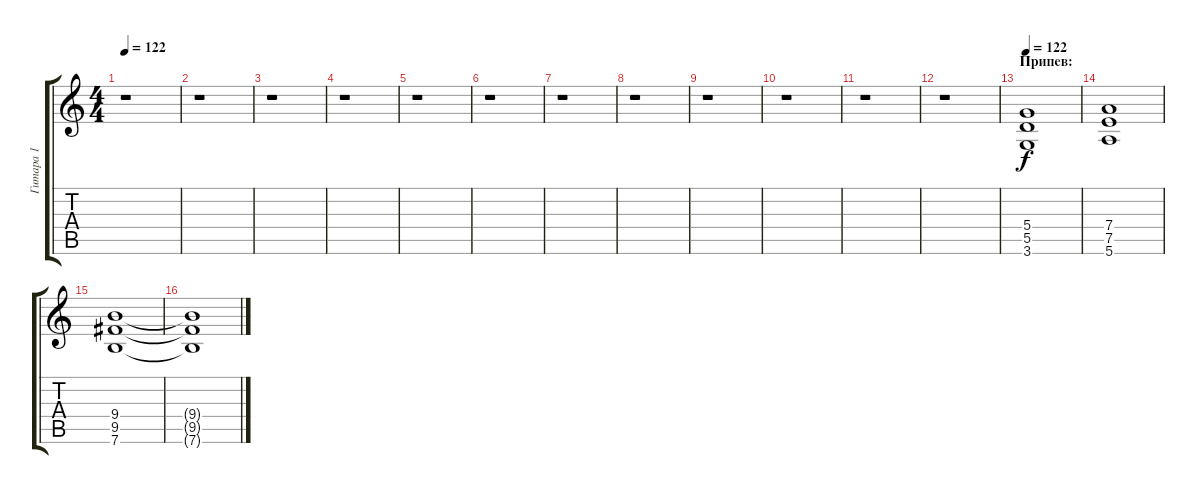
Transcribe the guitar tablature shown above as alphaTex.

\track ("Гитара 1" "Гитара 1") {instrument overdrivenguitar}
\staff {score tabs}
\tuning (E4 B3 G3 D3 A2 E2) {hide}
\ts (4 4)
\tempo 122
\clef g2
\ks c
r.1{dy f} |
r.1 |
r.1 |
r.1 |
r.1 |
r.1 |
r.1 |
r.1 |
r.1 |
r.1 |
r.1 |
r.1 |
\section ("" "Припев:")
\tempo 122
(5.4 5.5 3.6).1 |
(7.4 7.5 5.6).1 |
(9.4 9.5 7.6).1 |
(9.4{t} 9.5{t} 7.6{t}).1
